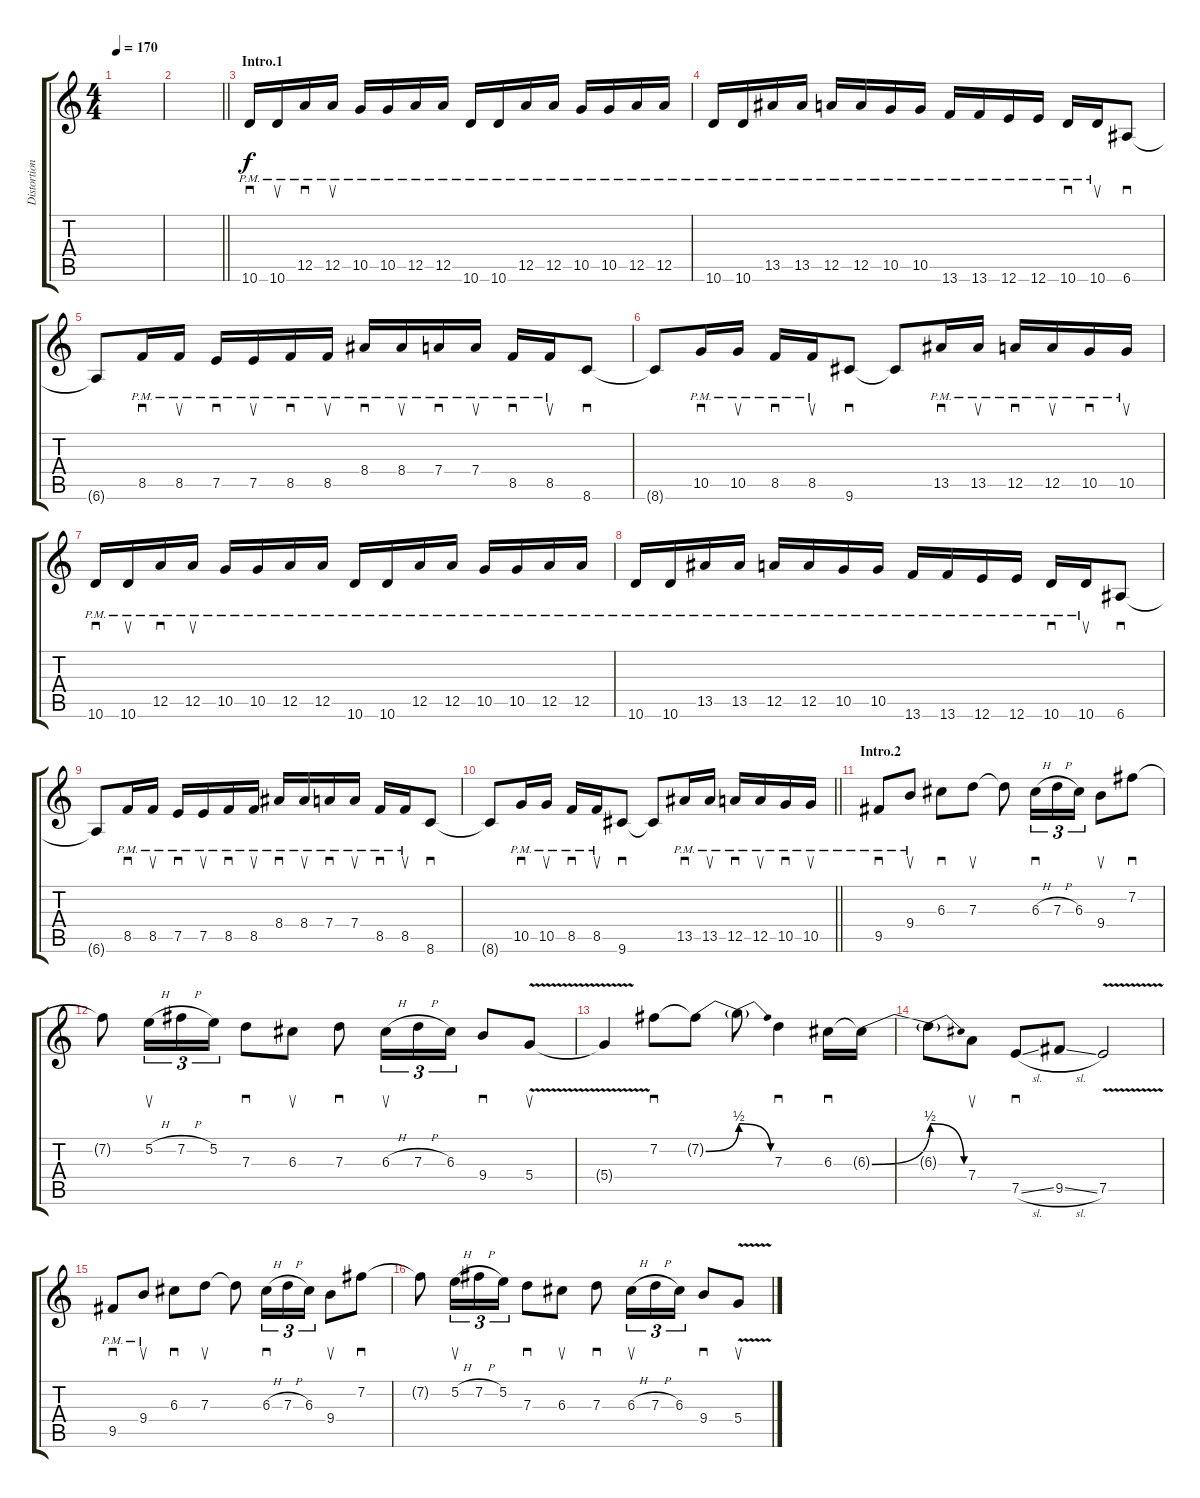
\track ("Distortion Guitar" "Distortion") {instrument overdrivenguitar}
\staff {score tabs}
\tuning (E4 B3 G3 D3 A2 E2) {hide}
\ts (4 4)
\tempo 170
\clef g2
\ks c
|
\barLineRight lightlight
|
\section ("" "Intro.1")
10.6{pm}.16{sd} 10.6{pm}.16{su} 12.5{pm}.16{sd} 12.5{pm}.16{su} 10.5{pm}.16 10.5{pm}.16 12.5{pm}.16 12.5{pm}.16 10.6{pm}.16 10.6{pm}.16 12.5{pm}.16 12.5{pm}.16 10.5{pm}.16 10.5{pm}.16 12.5{pm}.16 12.5{pm}.16 |
10.6{pm}.16 10.6{pm}.16 13.5{pm}.16 13.5{pm}.16 12.5{pm}.16 12.5{pm}.16 10.5{pm}.16 10.5{pm}.16 13.6{pm}.16 13.6{pm}.16 12.6{pm}.16 12.6{pm}.16 10.6{pm}.16{sd} 10.6{pm}.16{su} 6.6.8{sd} |
6.6{t}.8 8.5{pm}.16{sd} 8.5{pm}.16{su} 7.5{pm}.16{sd} 7.5{pm}.16{su} 8.5{pm}.16{sd} 8.5{pm}.16{su} 8.4{pm}.16{sd} 8.4{pm}.16{su} 7.4{pm}.16{sd} 7.4{pm}.16{su} 8.5{pm}.16{sd} 8.5{pm}.16{su} 8.6.8{sd} |
8.6{t}.8 10.5{pm}.16{sd} 10.5{pm}.16{su} 8.5{pm}.16{sd} 8.5{pm}.16{su} 9.6.8{sd} 9.6{t}.8 13.5{pm}.16{sd} 13.5{pm}.16{su} 12.5{pm}.16{sd} 12.5{pm}.16{su} 10.5{pm}.16{sd} 10.5{pm}.16{su} |
10.6{pm}.16{sd} 10.6{pm}.16{su} 12.5{pm}.16{sd} 12.5{pm}.16{su} 10.5{pm}.16 10.5{pm}.16 12.5{pm}.16 12.5{pm}.16 10.6{pm}.16 10.6{pm}.16 12.5{pm}.16 12.5{pm}.16 10.5{pm}.16 10.5{pm}.16 12.5{pm}.16 12.5{pm}.16 |
10.6{pm}.16 10.6{pm}.16 13.5{pm}.16 13.5{pm}.16 12.5{pm}.16 12.5{pm}.16 10.5{pm}.16 10.5{pm}.16 13.6{pm}.16 13.6{pm}.16 12.6{pm}.16 12.6{pm}.16 10.6{pm}.16{sd} 10.6{pm}.16{su} 6.6.8{sd} |
6.6{t}.8 8.5{pm}.16{sd} 8.5{pm}.16{su} 7.5{pm}.16{sd} 7.5{pm}.16{su} 8.5{pm}.16{sd} 8.5{pm}.16{su} 8.4{pm}.16{sd} 8.4{pm}.16{su} 7.4{pm}.16{sd} 7.4{pm}.16{su} 8.5{pm}.16{sd} 8.5{pm}.16{su} 8.6.8{sd} |
\barLineRight lightlight
8.6{t}.8 10.5{pm}.16{sd} 10.5{pm}.16{su} 8.5{pm}.16{sd} 8.5{pm}.16{su} 9.6.8{sd} 9.6{t}.8 13.5{pm}.16{sd} 13.5{pm}.16{su} 12.5{pm}.16{sd} 12.5{pm}.16{su} 10.5{pm}.16{sd} 10.5{pm}.16{su} |
\section ("" "Intro.2")
9.5{pm}.8{sd} 9.4{pm}.8{su} 6.3.8{sd} 7.3.8{su} 7.3{t}.8 6.3{h}.16{sd tu (3 2)} 7.3{h}.16{tu (3 2)} 6.3.16{tu (3 2)} 9.4.8{su} 7.2.8{sd} |
7.2{t}.8 5.2{h}.16{su tu (3 2)} 7.2{h}.16{tu (3 2)} 5.2.16{tu (3 2)} 7.3.8{sd} 6.3.8{su} 7.3.8{sd} 6.3{h}.16{su tu (3 2)} 7.3{h}.16{tu (3 2)} 6.3.16{tu (3 2)} 9.4.8{sd} 5.4{v}.8{su} |
5.4{t}.4 7.2.8{sd} 7.2{be (bend 0 0 60 2) t}.8 7.2{be (release 0 2 60 0) t}.8 7.3.4{sd} 6.3.16{sd} 6.3{be (bend 0 0 60 2) t}.16 |
6.3{be (release 0 2 60 0) t}.8 7.4.8{su} 7.5{sl}.8{sd} 9.5{sl}.8 7.5{v}.2 |
9.5{pm}.8{sd} 9.4{pm}.8{su} 6.3.8{sd} 7.3.8{su} 7.3{t}.8 6.3{h}.16{sd tu (3 2)} 7.3{h}.16{tu (3 2)} 6.3.16{tu (3 2)} 9.4.8{su} 7.2.8{sd} |
7.2{t}.8 5.2{h}.16{su tu (3 2)} 7.2{h}.16{tu (3 2)} 5.2.16{tu (3 2)} 7.3.8{sd} 6.3.8{su} 7.3.8{sd} 6.3{h}.16{su tu (3 2)} 7.3{h}.16{tu (3 2)} 6.3.16{tu (3 2)} 9.4.8{sd} 5.4{v}.8{su}
